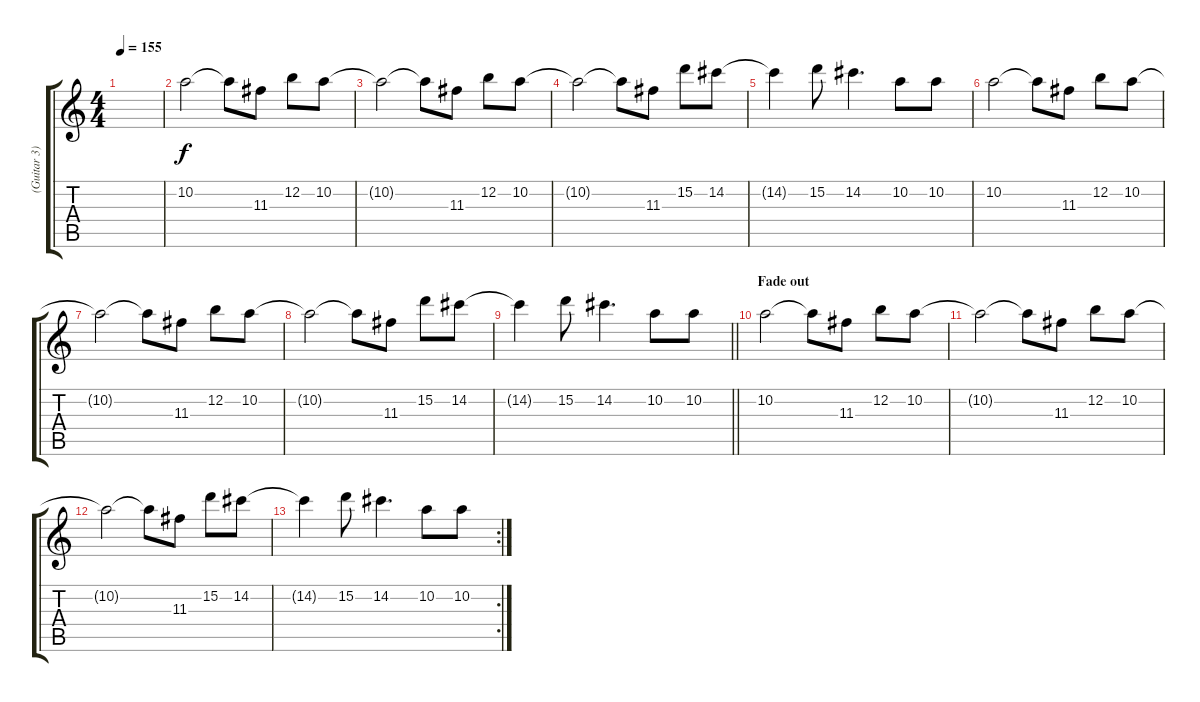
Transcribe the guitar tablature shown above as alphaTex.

\track ("(Guitar 3)" "(Guitar 3)") {instrument distortionguitar}
\staff {score tabs}
\tuning (E4 B3 G3 D3 A2 E2) {hide}
\ts (4 4)
\tempo 155
\clef g2
\ks c
|
10.2.2 10.2{t}.8 11.3.8 12.2.8 10.2.8 |
10.2{t}.2 10.2{t}.8 11.3.8 12.2.8 10.2.8 |
10.2{t}.2 10.2{t}.8 11.3.8 15.2.8 14.2.8 |
14.2{t}.4 15.2.8 14.2.4{d} 10.2.8 10.2.8 |
10.2.2 10.2{t}.8 11.3.8 12.2.8 10.2.8 |
10.2{t}.2 10.2{t}.8 11.3.8 12.2.8 10.2.8 |
10.2{t}.2 10.2{t}.8 11.3.8 15.2.8 14.2.8 |
\barLineRight lightlight
14.2{t}.4 15.2.8 14.2.4{d} 10.2.8 10.2.8 |
\section ("" "Fade out")
10.2.2 10.2{t}.8 11.3.8 12.2.8 10.2.8 |
10.2{t}.2 10.2{t}.8 11.3.8 12.2.8 10.2.8 |
10.2{t}.2 10.2{t}.8 11.3.8 15.2.8 14.2.8 |
\rc 2
14.2{t}.4 15.2.8 14.2.4{d} 10.2.8 10.2.8
